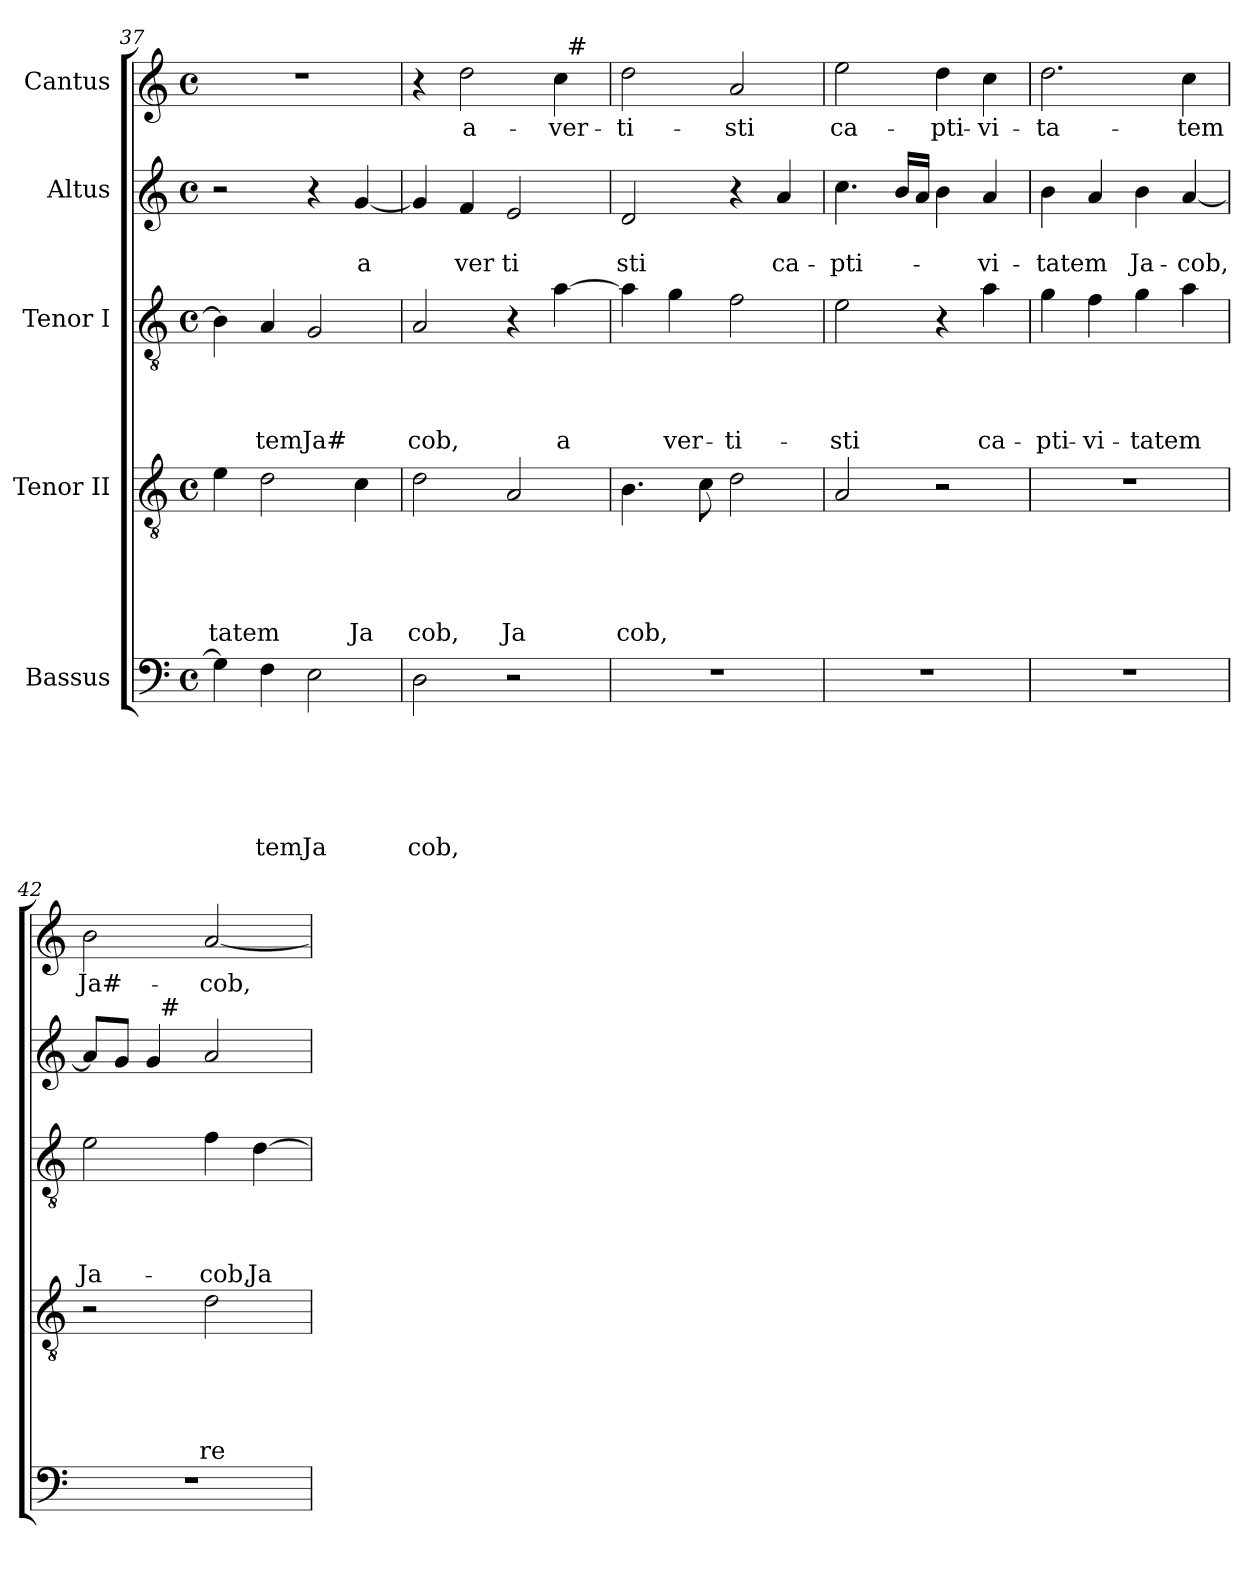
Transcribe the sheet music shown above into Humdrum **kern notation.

**kern	**text	**text	**text	**text	**text	**text	**kern	**text	**text	**text	**text	**text	**kern	**text	**text	**text	**text	**kern	**text	**text	**kern	**text
*part5	*part5	*part5	*part5	*part5	*part5	*part5	*part4	*part4	*part4	*part4	*part4	*part4	*part3	*part3	*part3	*part3	*part3	*part2	*part2	*part2	*part1	*part1
*staff5	*staff5	*staff5	*staff5	*staff5	*staff5	*staff5	*staff4	*staff4	*staff4	*staff4	*staff4	*staff4	*staff3	*staff3	*staff3	*staff3	*staff3	*staff2	*staff2	*staff2	*staff1	*staff1
*I"Bassus	*	*	*	*	*	*	*I"Tenor II	*	*	*	*	*	*I"Tenor I	*	*	*	*	*I"Altus	*	*	*I"Cantus	*
*clefF4	*	*	*	*	*	*	*clefGv2	*	*	*	*	*	*clefGv2	*	*	*	*	*clefG2	*	*	*clefG2	*
*k[]	*	*	*	*	*	*	*k[]	*	*	*	*	*	*k[]	*	*	*	*	*k[]	*	*	*k[]	*
*C:	*	*	*	*	*	*	*C:	*	*	*	*	*	*C:	*	*	*	*	*C:	*	*	*C:	*
*M4/4	*	*	*	*	*	*	*M4/4	*	*	*	*	*	*M4/4	*	*	*	*	*M4/4	*	*	*M4/4	*
*met(c)	*	*	*	*	*	*	*met(c)	*	*	*	*	*	*met(c)	*	*	*	*	*met(c)	*	*	*met(c)	*
=37	=37	=37	=37	=37	=37	=37	=37	=37	=37	=37	=37	=37	=37	=37	=37	=37	=37	=37	=37	=37	=37	=37
!	!	!	!	!	!	!	!	!	!	!	!	!LO:LY:b	!	!	!	!	!	!	!	!	!	!
4G\]	.	.	.	.	.	.	4e\	.	.	.	.	tatem	4B\]	.	.	.	.	2r	.	.	1r	.
!	!	!	!	!	!	!LO:LY:b	!	!	!	!	!	!	!	!	!	!	!LO:LY:b	!	!	!	!	!
4F\	.	.	.	.	.	tem	2d\	.	.	.	.	.	4A/	.	.	.	tem	.	.	.	.	.
!	!	!	!	!	!	!LO:LY:b	!	!	!	!	!	!	!	!	!	!	!LO:LY:b	!	!	!	!	!
2E\	.	.	.	.	.	Ja	.	.	.	.	.	.	2G/	.	.	.	Ja#	4r	.	.	.	.
!	!	!	!	!	!	!	!	!	!	!	!	!LO:LY:b	!	!	!	!	!	!	!	!LO:LY:b	!	!
.	.	.	.	.	.	.	4c\	.	.	.	.	Ja	.	.	.	.	.	[<4g/	.	a	.	.
=38	=38	=38	=38	=38	=38	=38	=38	=38	=38	=38	=38	=38	=38	=38	=38	=38	=38	=38	=38	=38	=38	=38
!	!	!	!	!	!	!LO:LY:b	!	!	!	!	!	!LO:LY:b	!	!	!	!	!LO:LY:b	!	!	!	!	!
*	*	*	*	*	*	*	*	*	*	*	*	*	*	*	*	*	*	*	*	*	*^	*
2D\	.	.	.	.	.	cob,	2d\	.	.	.	.	cob,	2A/	.	.	.	cob,	4g/]	.	.	4r	2ryy	.
!	!	!	!	!	!	!	!	!	!	!	!	!	!	!	!	!	!	!	!	!LO:LY:b	!	!	!LO:LY:b
.	.	.	.	.	.	.	.	.	.	.	.	.	.	.	.	.	.	4f/	.	ver	2dd\	.	a-
!	!	!	!	!	!	!	!	!	!	!	!	!LO:LY:b	!	!	!	!	!	!	!	!LO:LY:b	!	!	!
2r	.	.	.	.	.	.	2A/	.	.	.	.	Ja	4r	.	.	.	.	2e/	.	ti	.	4ryy	.
!	!	!	!	!	!	!	!	!	!	!	!	!	!	!	!	!	!LO:LY:b	!	!	!	!	!	!LO:LY:b
.	.	.	.	.	.	.	.	.	.	.	.	.	[<4a\	.	.	.	a	.	.	.	4cc\	32ryy	-ver-
!	!	!	!	!	!	!	!	!	!	!	!	!	!	!	!	!	!	!	!	!	!	!LO:TX:a:t=#	!
.	.	.	.	.	.	.	.	.	.	.	.	.	.	.	.	.	.	.	.	.	.	8..ryy	.
!!LO:LB:g=z
=39	=39	=39	=39	=39	=39	=39	=39	=39	=39	=39	=39	=39	=39	=39	=39	=39	=39	=39	=39	=39	=39	=39	=39
!	!	!	!	!	!	!	!	!	!	!	!	!LO:LY:b	!	!	!	!	!	!	!	!LO:LY:b	!	!	!LO:LY:b
*	*	*	*	*	*	*	*	*	*	*	*	*	*	*	*	*	*	*	*	*	*v	*v	*
1r	.	.	.	.	.	.	4.B\	.	.	.	.	cob,	4a\]	.	.	.	.	2d/	.	sti	2dd\	-ti-
!	!	!	!	!	!	!	!	!	!	!	!	!	!	!	!	!	!LO:LY:b	!	!	!	!	!
.	.	.	.	.	.	.	.	.	.	.	.	.	4g\	.	.	.	ver-	.	.	.	.	.
.	.	.	.	.	.	.	8c\	.	.	.	.	.	.	.	.	.	.	.	.	.	.	.
!	!	!	!	!	!	!	!	!	!	!	!	!	!	!	!	!	!LO:LY:b	!	!	!	!	!LO:LY:b
.	.	.	.	.	.	.	2d\	.	.	.	.	.	2f\	.	.	.	-ti-	4r	.	.	2a/	-sti
!	!	!	!	!	!	!	!	!	!	!	!	!	!	!	!	!	!	!	!	!LO:LY:b	!	!
.	.	.	.	.	.	.	.	.	.	.	.	.	.	.	.	.	.	4a/	.	ca-	.	.
=40	=40	=40	=40	=40	=40	=40	=40	=40	=40	=40	=40	=40	=40	=40	=40	=40	=40	=40	=40	=40	=40	=40
!	!	!	!	!	!	!	!	!	!	!	!	!	!	!	!	!	!LO:LY:b	!	!	!LO:LY:b	!	!LO:LY:b
1r	.	.	.	.	.	.	2A/	.	.	.	.	.	2e\	.	.	.	-sti	4.cc\	.	-pti-	2ee\	ca-
.	.	.	.	.	.	.	.	.	.	.	.	.	.	.	.	.	.	16b/LL	.	.	.	.
.	.	.	.	.	.	.	.	.	.	.	.	.	.	.	.	.	.	16a/JJ	.	.	.	.
!	!	!	!	!	!	!	!	!	!	!	!	!	!	!	!	!	!	!	!	!	!	!LO:LY:b
.	.	.	.	.	.	.	2r	.	.	.	.	.	4r	.	.	.	.	4b\	.	.	4dd\	-pti-
!	!	!	!	!	!	!	!	!	!	!	!	!	!	!	!	!	!LO:LY:b	!	!	!LO:LY:b	!	!LO:LY:b
.	.	.	.	.	.	.	.	.	.	.	.	.	4a\	.	.	.	ca-	4a/	.	-vi-	4cc\	-vi-
=41	=41	=41	=41	=41	=41	=41	=41	=41	=41	=41	=41	=41	=41	=41	=41	=41	=41	=41	=41	=41	=41	=41
!	!	!	!	!	!	!	!	!	!	!	!	!	!	!	!	!	!LO:LY:b	!	!	!LO:LY:b	!	!LO:LY:b
1r	.	.	.	.	.	.	1r	.	.	.	.	.	4g\	.	.	.	-pti-	4b\	.	-tatem	2.dd\	-ta-
!	!	!	!	!	!	!	!	!	!	!	!	!	!	!	!	!	!LO:LY:b	!	!	!	!	!
.	.	.	.	.	.	.	.	.	.	.	.	.	4f\	.	.	.	-vi-	4a/	.	.	.	.
!	!	!	!	!	!	!	!	!	!	!	!	!	!	!	!	!	!LO:LY:b	!	!	!LO:LY:b	!	!
.	.	.	.	.	.	.	.	.	.	.	.	.	4g\	.	.	.	-tatem	4b\	.	Ja-	.	.
!	!	!	!	!	!	!	!	!	!	!	!	!	!	!	!	!	!	!	!	!LO:LY:b	!	!LO:LY:b
.	.	.	.	.	.	.	.	.	.	.	.	.	4a\	.	.	.	.	[<4a/	.	-cob,	4cc\	-tem
=42	=42	=42	=42	=42	=42	=42	=42	=42	=42	=42	=42	=42	=42	=42	=42	=42	=42	=42	=42	=42	=42	=42
!	!	!	!	!	!	!	!	!	!	!	!	!	!	!	!	!	!LO:LY:b	!	!	!	!	!LO:LY:b
*	*	*	*	*	*	*	*	*	*	*	*	*	*	*	*	*	*	*^	*	*	*	*
1r	.	.	.	.	.	.	2r	.	.	.	.	.	2e\	.	.	.	Ja-	8a/L]	4ryy	.	.	2b\	Ja#-
.	.	.	.	.	.	.	.	.	.	.	.	.	.	.	.	.	.	8g/J	.	.	.	.	.
.	.	.	.	.	.	.	.	.	.	.	.	.	.	.	.	.	.	4g/	32ryy	.	.	.	.
!	!	!	!	!	!	!	!	!	!	!	!	!	!	!	!	!	!	!	!LO:TX:a:t=#	!	!	!	!
.	.	.	.	.	.	.	.	.	.	.	.	.	.	.	.	.	.	.	2ryy	.	.	.	.
!	!	!	!	!	!	!	!	!	!	!	!	!LO:LY:b	!	!	!	!	!LO:LY:b	!	!	!	!	!	!LO:LY:b
.	.	.	.	.	.	.	2d\	.	.	.	.	re	4f\	.	.	.	-cob,	2a/	.	.	.	[<2a/	-cob,
!	!	!	!	!	!	!	!	!	!	!	!	!	!	!	!	!	!LO:LY:b	!	!	!	!	!	!
.	.	.	.	.	.	.	.	.	.	.	.	.	[>4d\	.	.	.	Ja-	.	.	.	.	.	.
.	.	.	.	.	.	.	.	.	.	.	.	.	.	.	.	.	.	.	8..ryy	.	.	.	.
*	*	*	*	*	*	*	*	*	*	*	*	*	*	*	*	*	*	*v	*v	*	*	*	*
=	=	=	=	=	=	=	=	=	=	=	=	=	=	=	=	=	=	=	=	=	=	=
*-	*-	*-	*-	*-	*-	*-	*-	*-	*-	*-	*-	*-	*-	*-	*-	*-	*-	*-	*-	*-	*-	*-
